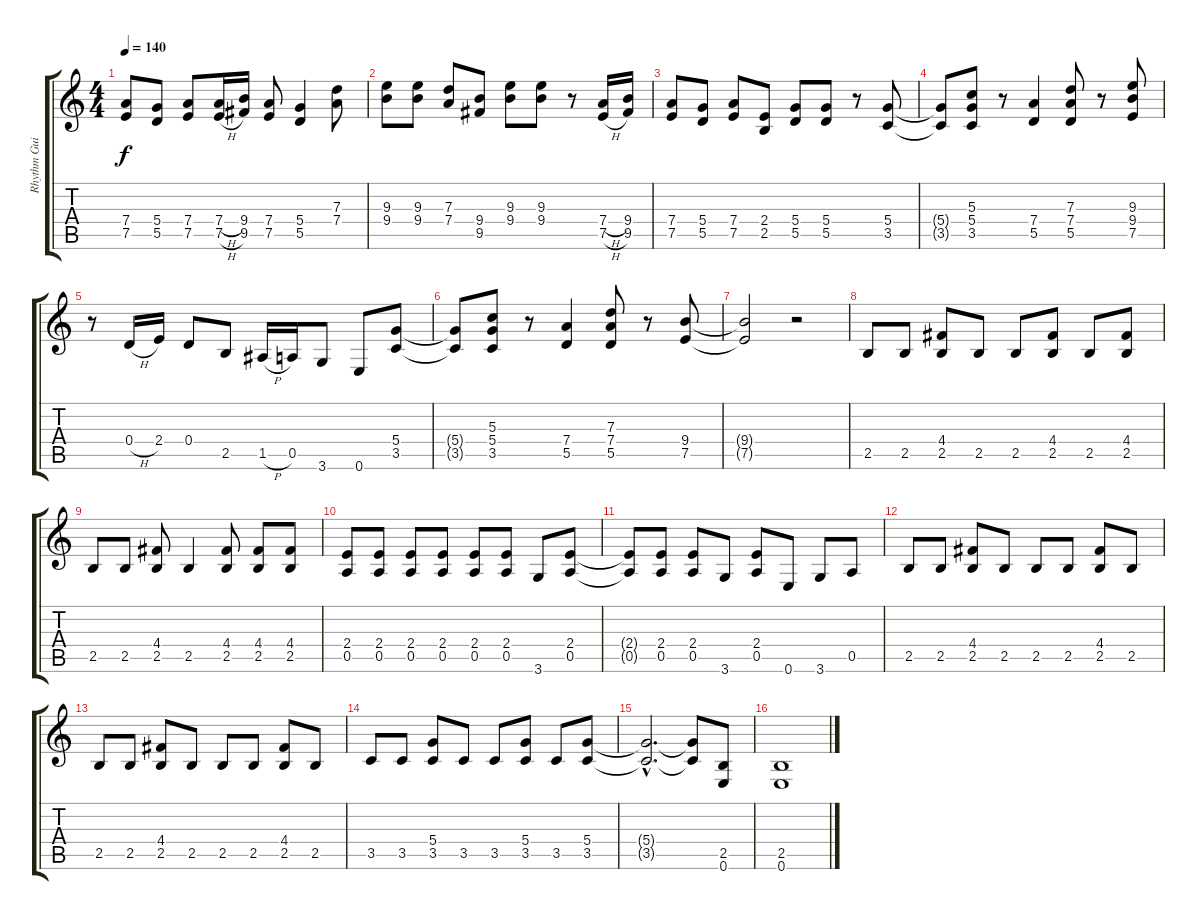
\track ("Rhythm Guitar II" "Rhythm Gui") {instrument distortionguitar}
\staff {score tabs}
\tuning (E4 B3 G3 D3 A2 E2) {hide}
\ts (4 4)
\tempo 140
\clef g2
\ks c
(7.4 7.5).8{dy f} (5.4 5.5).8 (7.4 7.5).8 (7.4{h} 7.5{h}).16 (9.4 9.5).16 (7.4 7.5).8 (5.4 5.5).4 (7.3 7.4).8 |
(9.3 9.4).8 (9.3 9.4).8 (7.3 7.4).8 (9.4 9.5).8 (9.3 9.4).8 (9.3 9.4).8 r.8 (7.4{h} 7.5{h}).16 (9.4 9.5).16 |
(7.4 7.5).8 (5.4 5.5).8 (7.4 7.5).8 (2.4 2.5).8 (5.4 5.5).8 (5.4 5.5).8 r.8 (5.4 3.5).8 |
(5.4{t} 3.5{t}).8 (5.3 5.4 3.5).8 r.8 (7.4 5.5).4 (7.3 7.4 5.5).8 r.8 (9.3 9.4 7.5).8 |
r.8 0.4{h}.16 2.4.16 0.4.8 2.5.8 1.5{h}.16 0.5.16 3.6.8 0.6.8 (5.4 3.5).8 |
(5.4{t} 3.5{t}).8 (5.3 5.4 3.5).8 r.8 (7.4 5.5).4 (7.3 7.4 5.5).8 r.8 (9.4 7.5).8 |
(9.4{t} 7.5{t}).2 r.2 |
2.5.8 2.5.8 (4.4 2.5).8 2.5.8 2.5.8 (4.4 2.5).8 2.5.8 (4.4 2.5).8 |
2.5.8 2.5.8 (4.4 2.5).8 2.5.4 (4.4 2.5).8 (4.4 2.5).8 (4.4 2.5).8 |
(2.4 0.5).8 (2.4 0.5).8 (2.4 0.5).8 (2.4 0.5).8 (2.4 0.5).8 (2.4 0.5).8 3.6.8 (2.4 0.5).8 |
(2.4{t} 0.5{t}).8 (2.4 0.5).8 (2.4 0.5).8 3.6.8 (2.4 0.5).8 0.6.8 3.6.8 0.5.8 |
2.5.8 2.5.8 (4.4 2.5).8 2.5.8 2.5.8 2.5.8 (4.4 2.5).8 2.5.8 |
2.5.8 2.5.8 (4.4 2.5).8 2.5.8 2.5.8 2.5.8 (4.4 2.5).8 2.5.8 |
3.5.8 3.5.8 (5.4 3.5).8 3.5.8 3.5.8 (5.4 3.5).8 3.5.8 (5.4 3.5).8 |
(5.4{hac t} 3.5{hac t}).2{d} (5.4{t} 3.5{t}).8 (2.5 0.6).8 |
(2.5 0.6).1
